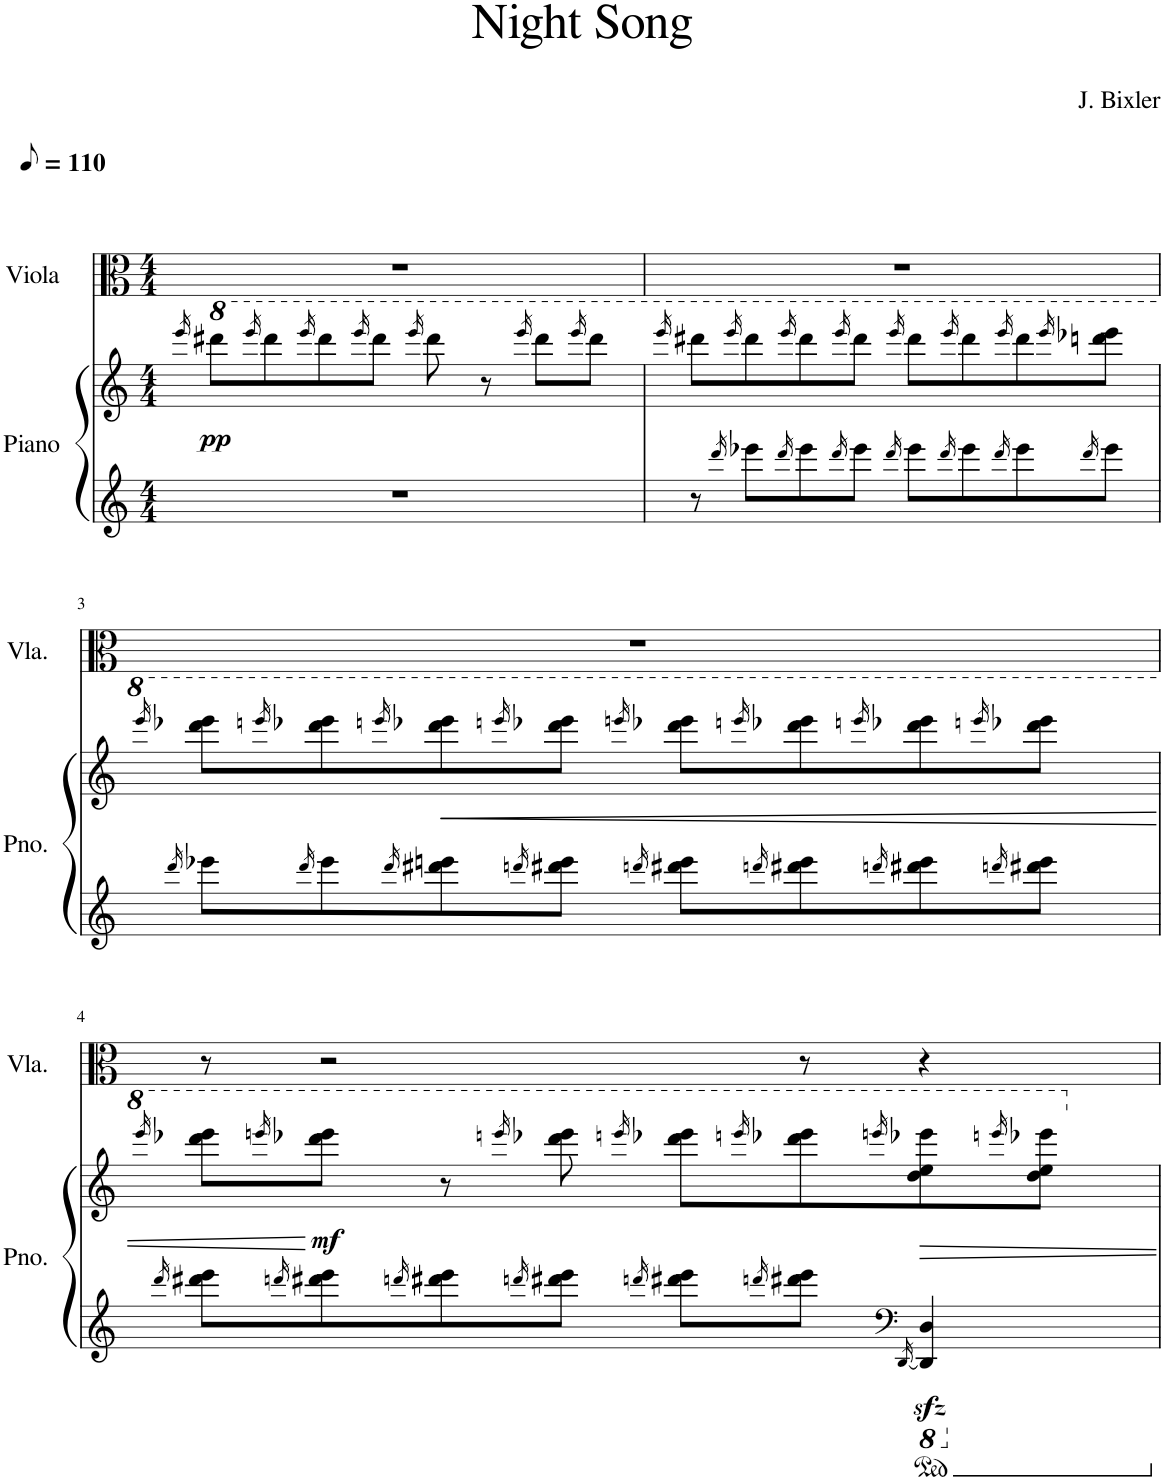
**kern	**kern	**dynam	**kern
*part2	*part2	*part2	*part1
*staff3	*staff2	*staff2/3	*staff1
*I"Piano	*	*	*I"Viola
*I'Pno.	*	*	*I'Vla.
*clefG2	*clefG2	*	*clefC3
*k[]	*k[]	*	*k[]
*M4/4	*M4/4	*	*M4/4
*MM55	*MM55	*	*MM55
=1	=1	=1	=1
.	16qeeee/	.	.
!	!	!LO:DY:b	!
1r	8dddd#X\L	pp	1r
.	16qeeee/	.	.
.	8dddd#\	.	.
.	16qeeee/	.	.
.	8dddd#\	.	.
.	16qeeee/	.	.
.	8dddd#\J	.	.
.	16qeeee/	.	.
.	8dddd#\	.	.
.	8r	.	.
.	16qeeee/	.	.
.	8dddd#\L	.	.
.	16qeeee/	.	.
.	8dddd#\J	.	.
=2	=2	=2	=2
.	16qeeee/	.	.
8r	8dddd#X\L	.	1r
16qddd/	16qeeee/	.	.
8eee-X\L	8dddd#\	.	.
16qddd/	16qeeee/	.	.
8eee-\	8dddd#\	.	.
16qddd/	16qeeee/	.	.
8eee-\J	8dddd#\J	.	.
16qddd/	16qeeee/	.	.
8eee-\L	8dddd#\L	.	.
16qddd/	16qeeee/	.	.
8eee-\	8dddd#\	.	.
16qddd/	16qeeee/	.	.
8eee-\	8dddd#\	.	.
16qddd/	16qeeee/	.	.
8eee-\J	8ddddn\ 8eeee-X\J	.	.
!!LO:LB:g=z
=3	=3	=3	=3
16qddd/	16qeeee/	.	.
8eee-X\L	8dddd\ 8eeee-X\L	.	1r
16qddd/	16qeeeen/	.	.
8eee-\	8dddd\ 8eeee-X\	.	.
16qddd/	16qeeeen/	.	.
8ddd#X\ 8eeen\	8dddd\ 8eeee-X\	.	.
16qdddn/	16qeeeen/	.	.
8ddd#X\ 8eee\J	8dddd\ 8eeee-X\J	.	.
16qdddn/	16qeeeen/	.	.
8ddd#X\ 8eee\L	8dddd\ 8eeee-X\L	.	.
16qdddn/	16qeeeen/	.	.
8ddd#X\ 8eee\	8dddd\ 8eeee-X\	.	.
16qdddn/	16qeeeen/	.	.
8ddd#X\ 8eee\	8dddd\ 8eeee-X\	.	.
16qdddn/	16qeeeen/	.	.
8ddd#X\ 8eee\J	8dddd\ 8eeee-X\J	.	.
!!LO:LB:g=z
=4	=4	=4	=4
16qddd/	16qeeee/	.	.
8ddd#X\ 8eee\L	8dddd\ 8eeee-X\L	.	8r
16qdddn/	16qeeeen/	.	.
!	!	!LO:DY:b	!
8ddd#X\ 8eee\	8dddd\ 8eeee-X\J	mf	2r
16qdddn/	.	.	.
8ddd#X\ 8eee\	8r	.	.
16qdddn/	16qeeeen/	.	.
8ddd#X\ 8eee\J	8dddd\ 8eeee-X\	.	.
16qdddn/	16qeeeen/	.	.
8ddd#X\ 8eee\L	8dddd\ 8eeee-X\L	.	.
16qdddn/	16qeeeen/	.	.
8ddd#X\ 8eee\J	8dddd\ 8eeee-X\	.	8r
*clefF4	*	*	*
[16qDDD/	16qeeeen/	.	.
4DDD/]zz< 4DD/zz<	8ddd\ 8eee\ 8eeee-X\	.	4r
.	16qeeeen/	.	.
.	8ddd\ 8eee\ 8eeee-X\J	.	.
=	=	=	=
*-	*-	*-	*-
